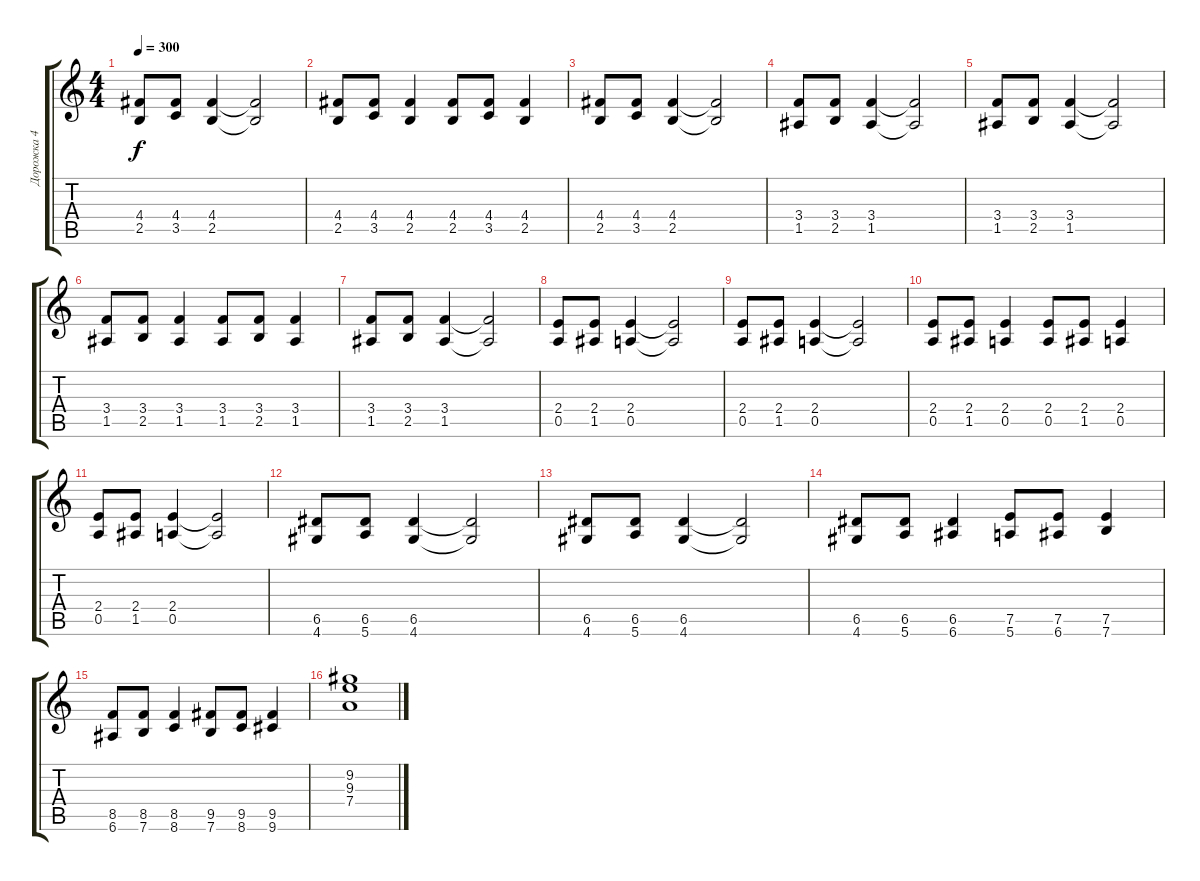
\track ("Дорожка 4" "Дорожка 4") {instrument overdrivenguitar}
\staff {score tabs}
\tuning (E4 B3 G3 D3 A2 E2) {hide}
\ts (4 4)
\tempo 300
\clef g2
\ks c
(4.4 2.5).8{dy f} (4.4 3.5).8 (4.4 2.5).4 (4.4{t} 2.5{t}).2 |
(4.4 2.5).8 (4.4 3.5).8 (4.4 2.5).4 (4.4 2.5).8 (4.4 3.5).8 (4.4 2.5).4 |
(4.4 2.5).8 (4.4 3.5).8 (4.4 2.5).4 (4.4{t} 2.5{t}).2 |
(3.4 1.5).8 (3.4 2.5).8 (3.4 1.5).4 (3.4{t} 1.5{t}).2 |
(3.4 1.5).8 (3.4 2.5).8 (3.4 1.5).4 (3.4{t} 1.5{t}).2 |
(3.4 1.5).8 (3.4 2.5).8 (3.4 1.5).4 (3.4 1.5).8 (3.4 2.5).8 (3.4 1.5).4 |
(3.4 1.5).8 (3.4 2.5).8 (3.4 1.5).4 (3.4{t} 1.5{t}).2 |
(2.4 0.5).8 (2.4 1.5).8 (2.4 0.5).4 (2.4{t} 0.5{t}).2 |
(2.4 0.5).8 (2.4 1.5).8 (2.4 0.5).4 (2.4{t} 0.5{t}).2 |
(2.4 0.5).8 (2.4 1.5).8 (2.4 0.5).4 (2.4 0.5).8 (2.4 1.5).8 (2.4 0.5).4 |
(2.4 0.5).8 (2.4 1.5).8 (2.4 0.5).4 (2.4{t} 0.5{t}).2 |
(6.5 4.6).8 (6.5 5.6).8 (6.5 4.6).4 (6.5{t} 4.6{t}).2 |
(6.5 4.6).8 (6.5 5.6).8 (6.5 4.6).4 (6.5{t} 4.6{t}).2 |
(6.5 4.6).8 (6.5 5.6).8 (6.5 6.6).4 (7.5 5.6).8 (7.5 6.6).8 (7.5 7.6).4 |
(8.5 6.6).8 (8.5 7.6).8 (8.5 8.6).4 (9.5 7.6).8 (9.5 8.6).8 (9.5 9.6).4 |
(9.2 9.3 7.4).1
